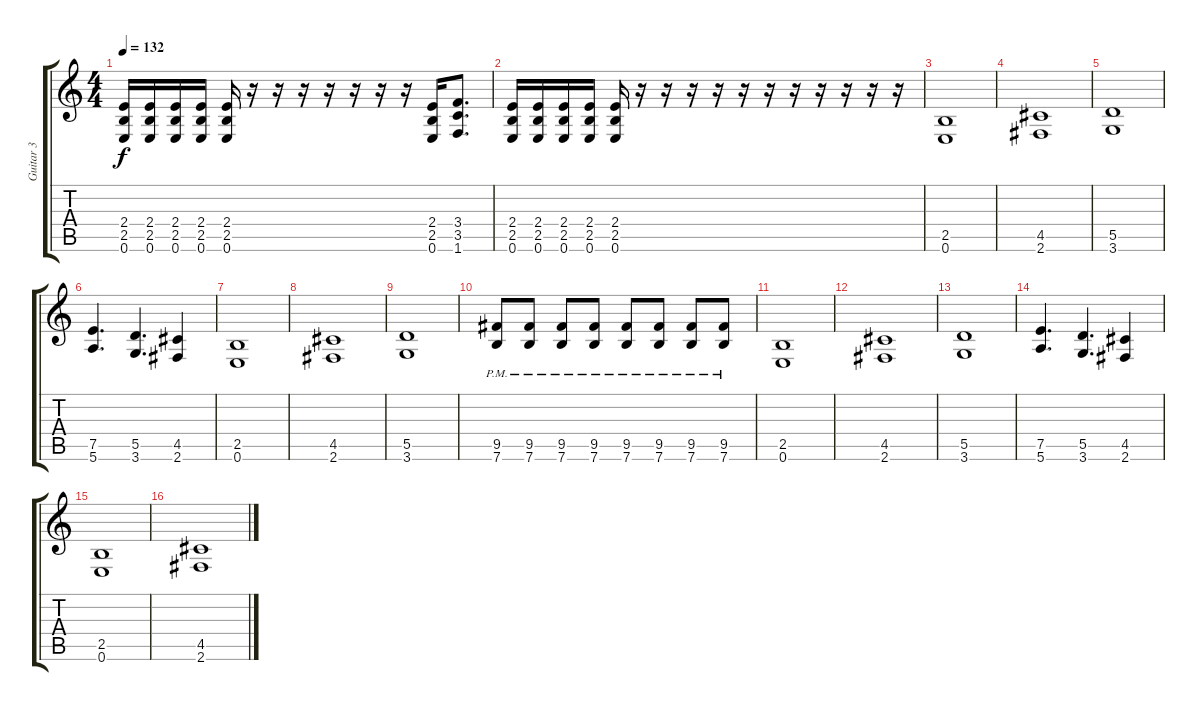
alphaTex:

\track ("Guitar 3" "Guitar 3") {instrument distortionguitar}
\staff {score tabs}
\tuning (E4 B3 G3 D3 A2 E2) {hide}
\ts (4 4)
\tempo 132
\clef g2
\ks c
(2.4 2.5 0.6).16{dy f} (2.4 2.5 0.6).16 (2.4 2.5 0.6).16 (2.4 2.5 0.6).16 (2.4 2.5 0.6).16 r.16 r.16 r.16 r.16 r.16 r.16 r.16 (2.4 2.5 0.6).16 (3.4 3.5 1.6).8{d} |
(2.4 2.5 0.6).16 (2.4 2.5 0.6).16 (2.4 2.5 0.6).16 (2.4 2.5 0.6).16 (2.4 2.5 0.6).16 r.16 r.16 r.16 r.16 r.16 r.16 r.16 r.16 r.16 r.16 r.16 |
(2.5 0.6).1 |
(4.5 2.6).1 |
(5.5 3.6).1 |
(7.5 5.6).4{d} (5.5 3.6).4{d} (4.5 2.6).4 |
(2.5 0.6).1 |
(4.5 2.6).1 |
(5.5 3.6).1 |
(9.5{pm} 7.6).8 (9.5{pm} 7.6).8 (9.5{pm} 7.6).8 (9.5{pm} 7.6).8 (9.5{pm} 7.6).8 (9.5{pm} 7.6).8 (9.5{pm} 7.6).8 (9.5{pm} 7.6).8 |
(2.5 0.6).1 |
(4.5 2.6).1 |
(5.5 3.6).1 |
(7.5 5.6).4{d} (5.5 3.6).4{d} (4.5 2.6).4 |
(2.5 0.6).1 |
(4.5 2.6).1
